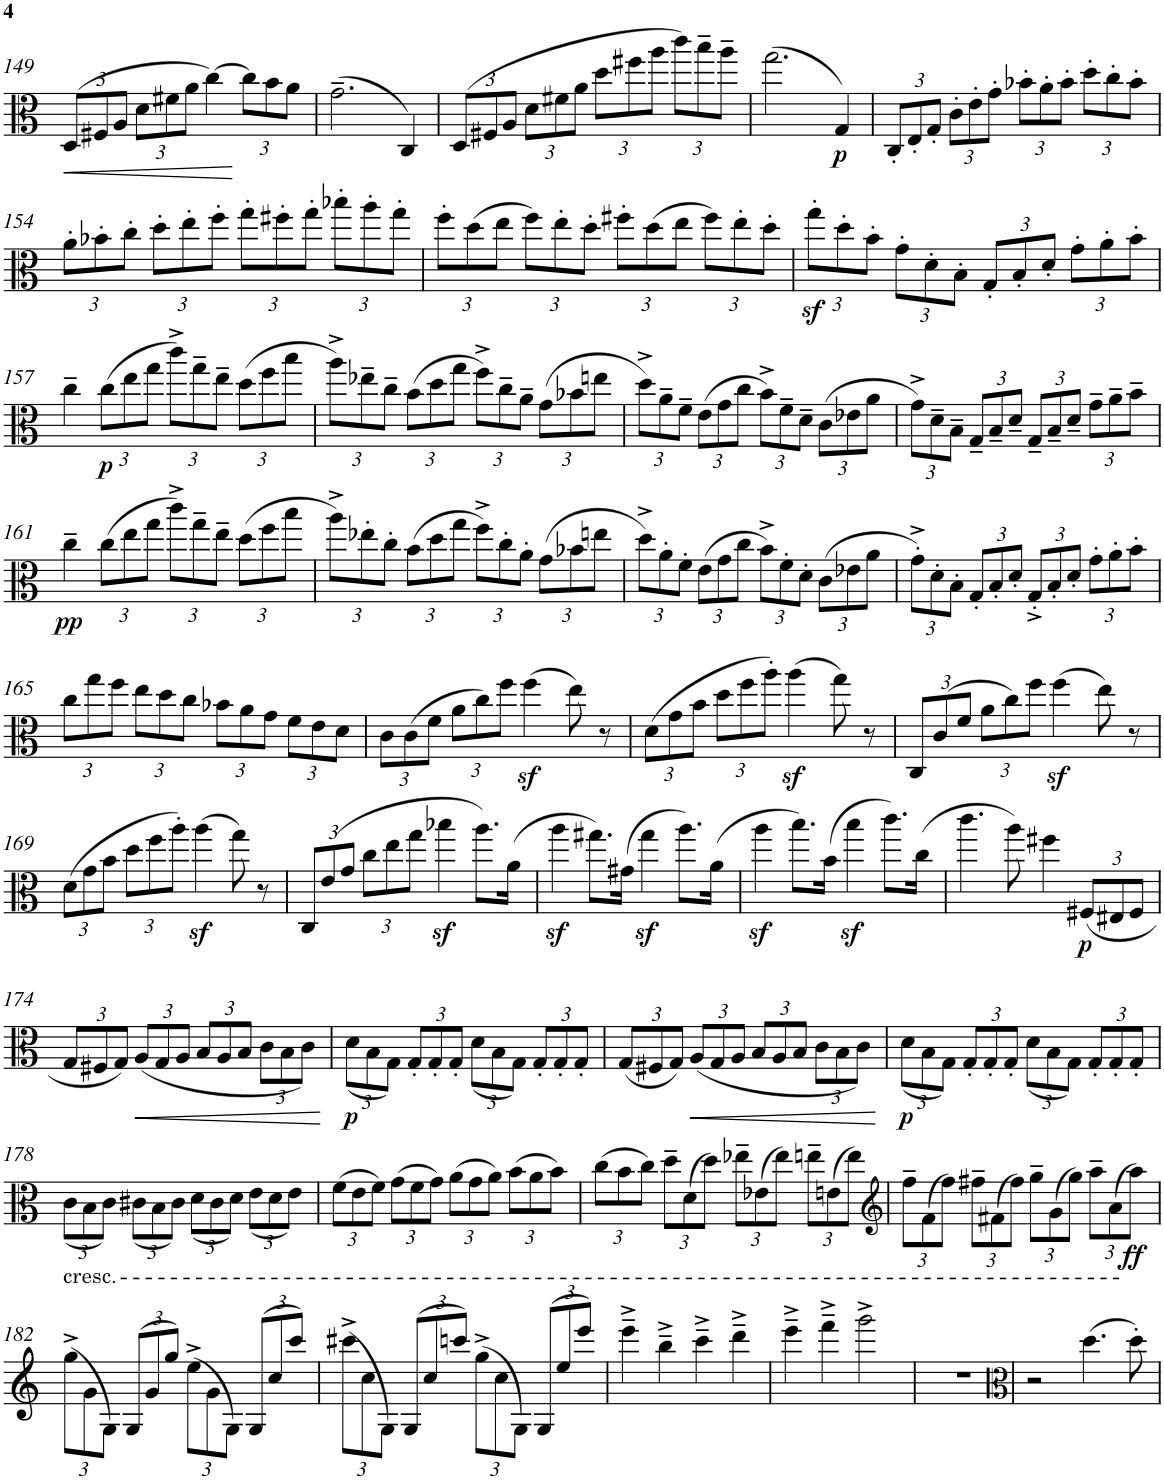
**kern	**dynam
*part1	*part1
*staff1	*staff1
*I"Viola	*
*I'Vla.	*
!!LO:PB:g=z
*clefC3	*
*k[]	*
*M2/2	*
*met(c|)	*
*Xbrackettup	*
=149	=149
!	!LO:HP:b
(>12D/L	<
12F#X/	.
12A/J	.
12d\L	.
12f#X\	.
12a\J	.
[4cc\)	.
12cc\L]	[
12b\	.
12a\J	.
=150	=150
(>2.g~\	.
4C/)	.
=151	=151
(>12D/L	.
12F#X/	.
12A/J	.
12d\L	.
12f#X\	.
12a\J	.
12dd\L	.
12ff#X\	.
12aa\J	.
12ccc\L)	.
12bb~\	.
12aa~\J	.
=152	=152
(>2.gg\	.
!	!LO:DY:b
4G/)	p
=153	=153
12C'/L	.
12E'/	.
12G'/J	.
12c'\L	.
12e'\	.
12g'\J	.
12b-X'\L	.
12a'\	.
12b-'\J	.
12dd'\L	.
12cc'\	.
12b-'\J	.
!!LO:LB:g=z
=154	=154
12a'\L	.
12b-X'\	.
12cc'\J	.
12dd'\L	.
12ee'\	.
12ff'\J	.
12gg'\L	.
12ff#X'\	.
12gg'\J	.
12bb-X'\L	.
12aa'\	.
12gg'\J	.
=155	=155
12ff'\L	.
(>12dd\	.
12ee\J	.
12ff\L)	.
12ee'\	.
12dd'\J	.
12ff#X'\L	.
(>12dd\	.
12ee\J	.
12ff#\L)	.
12ee'\	.
12dd'\J	.
=156	=156
12ggz<'\L	.
12dd'\	.
12b'\J	.
12g'\L	.
12d'\	.
12B'\J	.
12G'/L	.
12B'/	.
12d'/J	.
12g'\L	.
12a'\	.
12b'\J	.
!!LO:LB:g=z
=157	=157
4cc~\	.
!	!LO:DY:b
(>12cc\L	p
12ee\	.
12gg\J	.
12ccc^\L)	.
12gg~\	.
12ee~\J	.
(>12dd\L	.
12ff\	.
12bb\J	.
=158	=158
12aa^\L)	.
12ee-X~\	.
12cc~\J	.
(>12b\L	.
12dd\	.
12gg\J	.
12ff^\L)	.
12cc~\	.
12a~\J	.
(>12g\L	.
12b-X\	.
12een\J	.
=159	=159
12dd^\L)	.
12a~\	.
12f~\J	.
(>12e\L	.
12g\	.
12cc\J	.
12b^\L)	.
12f~\	.
12d~\J	.
(>12c\L	.
12e-X\	.
12a\J	.
=160	=160
12g^\L)	.
12d~\	.
12B~\J	.
12G~/L	.
12B~/	.
12d~/J	.
12G~/L	.
12B~/	.
12d~/J	.
12g~\L	.
12a~\	.
12b~\J	.
!!LO:LB:g=z
=161	=161
!	!LO:DY:b
4cc~\	pp
(>12cc\L	.
12ee\	.
12gg\J	.
12ccc^\L)	.
12gg~\	.
12ee~\J	.
(>12dd\L	.
12ff\	.
12bb\J	.
=162	=162
12aa^\L)	.
12ee-X'\	.
12cc'\J	.
(>12b\L	.
12dd\	.
12gg\J	.
12ff^\L)	.
12cc'\	.
12a'\J	.
(>12g\L	.
12b-X\	.
12een\J	.
=163	=163
12dd^\L)	.
12a'\	.
12f'\J	.
(>12e\L	.
12g\	.
12cc\J	.
12b^\L)	.
12f'\	.
12d'\J	.
(>12c\L	.
12e-X\	.
12a\J	.
=164	=164
12g'^\L)	.
12d'\	.
12B'\J	.
12G'/L	.
12B'/	.
12d'/J	.
12G'^/L	.
12B'/	.
12d'/J	.
12g'\L	.
12a'\	.
12b'\J	.
!!LO:LB:g=z
=165	=165
12cc\L	.
12gg\	.
12ff\J	.
12ee\L	.
12dd\	.
12cc\J	.
12b-X\L	.
12a\	.
12g\J	.
12f\L	.
12e\	.
12d\J	.
=166	=166
12c\L	.
(>12c\	.
12f\J	.
12a\L	.
12cc\)	.
12ff\J	.
(>4ffz<\	.
8ee\)	.
8r	.
=167	=167
(>12d\L	.
12g\	.
12b\J	.
12dd\L	.
12ff\	.
12aa'\J)	.
(>4aaz<\	.
8gg\)	.
8r	.
=168	=168
12C/L	.
(>12c/	.
12f/J	.
12a\L	.
12cc\)	.
12ff\J	.
(>4ffz<\	.
8ee\)	.
8r	.
!!LO:LB:g=z
=169	=169
(>12d\L	.
12g\	.
12b\J	.
12dd\L	.
12ff\	.
12aa'\J)	.
(>4aaz<\	.
8gg\)	.
8r	.
=170	=170
12C/L	.
(>12e/	.
12g/J	.
12cc\L	.
12ee\	.
12gg\J	.
4bb-Xz<\	.
8.aa\L)	.
(>16a\Jk	.
=171	=171
4aaz<\	.
8.gg#X\L)	.
(>16g#X\Jk	.
4gg#z<\	.
8.aa\L)	.
(>16a\Jk	.
=172	=172
4aaz<\	.
8.bb\L)	.
(>16b\Jk	.
4bbz<\	.
8.ccc\L)	.
(>16cc\Jk	.
=173	=173
4.ccc\	.
8aa\)	.
4ff#X\	.
!	!LO:DY:b
(<12F#X/L	p
12E#X/	.
12F#/J	.
!!LO:LB:g=z
=174	=174
12G/L	.
12F#X/	.
12G/J)	.
!	!LO:HP:b
(<12A/L	<
12G/	.
12A/J	.
12B/L	.
12A/	.
12B/J	.
12c\L	.
12B\	.
12c\J)	.
.	[
=175	=175
!	!LO:DY:b
(<12d\L	p
12B\	.
12G\J)	.
12G'/L	.
12G'/	.
12G'/J	.
(<12d\L	.
12B\	.
12G\J)	.
12G'/L	.
12G'/	.
12G'/J	.
=176	=176
(<12G/L	.
12F#X/	.
12G/J)	.
!	!LO:HP:b
(<12A/L	<
12G/	.
12A/J	.
12B/L	.
12A/	.
12B/J	.
12c\L	.
12B\	.
12c\J)	.
.	[
=177	=177
!	!LO:DY:b
(<12d\L	p
12B\	.
12G\J)	.
12G'/L	.
12G'/	.
12G'/J	.
(<12d\L	.
12B\	.
12G\J)	.
12G'/L	.
12G'/	.
12G'/J	.
!!LO:LB:g=z
=178	=178
!LO:TX:b:t=cresc.	!
(<12c\L	.
12B\	.
12c\J)	.
(<12c#X\L	.
12B\	.
12c#\J)	.
(<12d\L	.
12c#\	.
12d\J)	.
(<12e\L	.
12d\	.
12e\J)	.
=179	=179
(>12f\L	.
12e\	.
12f\J)	.
(>12g\L	.
12f\	.
12g\J)	.
(>12a\L	.
12g\	.
12a\J)	.
(>12b\L	.
12a\	.
12b\J)	.
=180	=180
(>12cc\L	.
12b\	.
12cc\J)	.
12dd~\L	.
(>12d\	.
12dd\J)	.
12ee-X~\L	.
(>12e-X\	.
12ee-\J)	.
12een~\L	.
(>12en\	.
12ee\J)	.
=181	=181
*clefG2	*
12ff~\L	.
(>12f\	.
12ff\J)	.
12ff#X~\L	.
(>12f#X\	.
12ff#\J)	.
12gg~\L	.
(>12g\	.
12gg\J)	.
12aa~\L	.
(>12a\	.
!	!LO:DY:b
12aa\J)	ff
!!LO:LB:g=z
=182	=182
(>12gg^\L	.
12g\	.
12G\J)	.
(>12G/L	.
12g/	.
12gg/J)	.
(>12ee^\L	.
12g\	.
12G\J)	.
(>12G/L	.
12cc/	.
12ccc/J)	.
=183	=183
(>12ccc#X^\L	.
12cc\	.
12G\J)	.
(>12G/L	.
12cc/	.
12cccn/J)	.
(>12gg^\L	.
12cc\	.
12G\J)	.
(>12G/L	.
12ee/	.
12eee/J)	.
=184	=184
4eee~^\	.
4bb~^\	.
4ccc~^\	.
4ddd~^\	.
=185	=185
4eee~^\	.
4fff~^\	.
2ggg^\	.
=186	=186
1r	.
=187	=187
*clefC3	*
2r	.
(>4.dd\	.
8dd'\)	.
=	=
*-	*-
